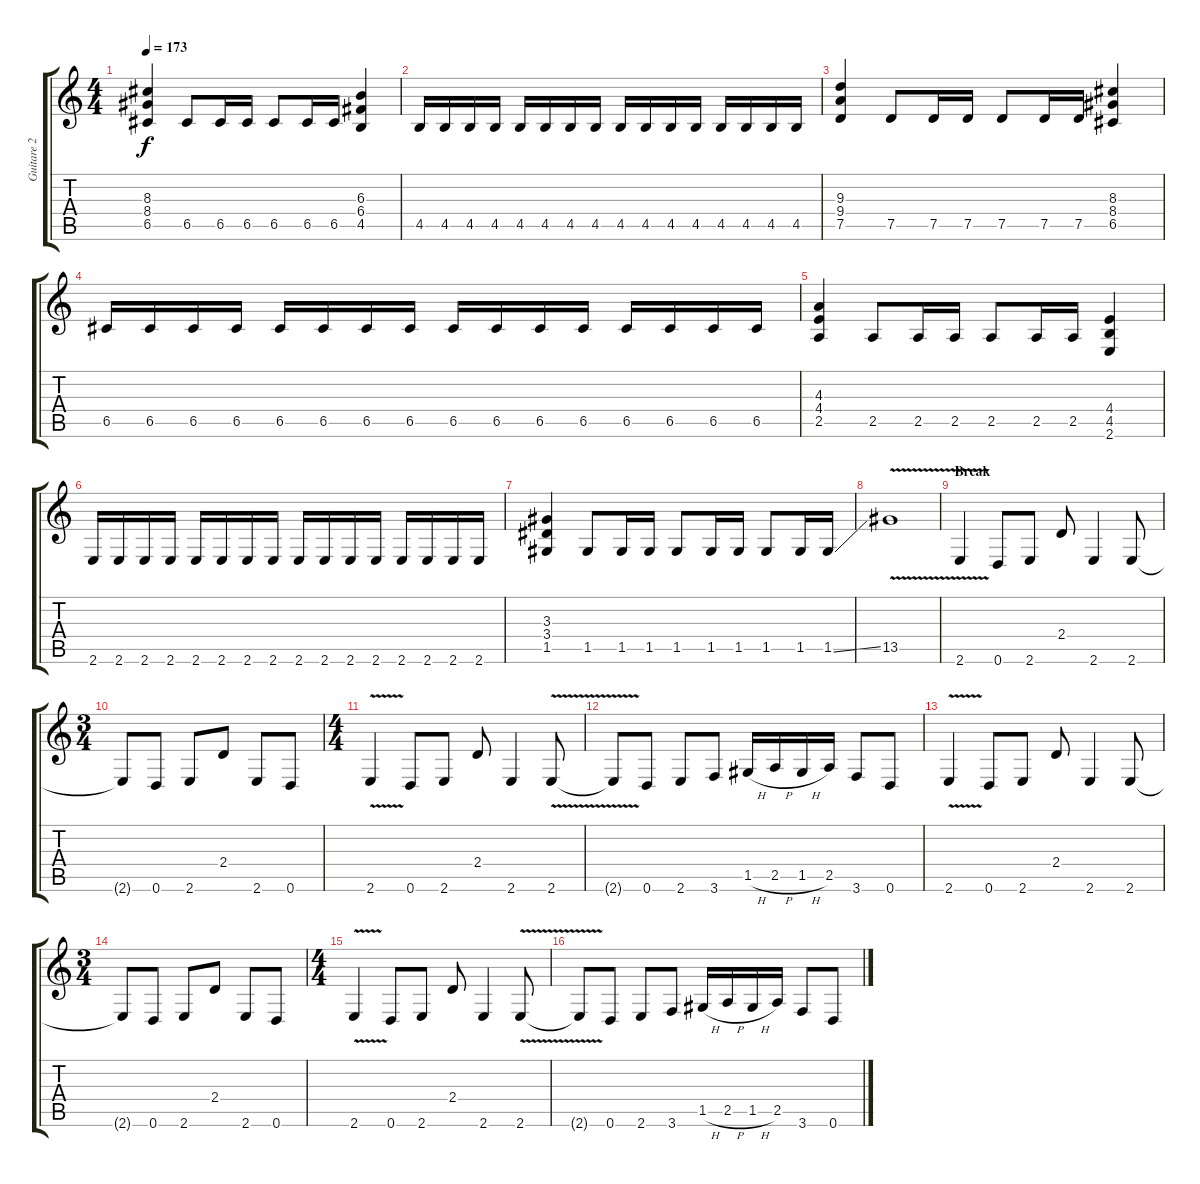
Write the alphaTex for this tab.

\track ("Guitare 2" "Guitare 2") {instrument distortionguitar}
\staff {score tabs}
\tuning (D4 A3 F3 C3 G2 D2) {hide}
\ts (4 4)
\tempo 173
\clef g2
\ks c
(8.3 8.4 6.5).4{dy f} 6.5.8 6.5.16 6.5.16 6.5.8 6.5.16 6.5.16 (6.3 6.4 4.5).4 |
4.5.16 4.5.16 4.5.16 4.5.16 4.5.16 4.5.16 4.5.16 4.5.16 4.5.16 4.5.16 4.5.16 4.5.16 4.5.16 4.5.16 4.5.16 4.5.16 |
(9.3 9.4 7.5).4 7.5.8 7.5.16 7.5.16 7.5.8 7.5.16 7.5.16 (8.3 8.4 6.5).4 |
6.5.16 6.5.16 6.5.16 6.5.16 6.5.16 6.5.16 6.5.16 6.5.16 6.5.16 6.5.16 6.5.16 6.5.16 6.5.16 6.5.16 6.5.16 6.5.16 |
(4.3 4.4 2.5).4 2.5.8 2.5.16 2.5.16 2.5.8 2.5.16 2.5.16 (4.4 4.5 2.6).4 |
2.6.16 2.6.16 2.6.16 2.6.16 2.6.16 2.6.16 2.6.16 2.6.16 2.6.16 2.6.16 2.6.16 2.6.16 2.6.16 2.6.16 2.6.16 2.6.16 |
(3.3 3.4 1.5).4 1.5.8 1.5.16 1.5.16 1.5.8 1.5.16 1.5.16 1.5.8 1.5.16 1.5{ss}.16 |
13.5{v}.1 |
\section ("" "Break")
2.6{v}.4 0.6.8 2.6.8 2.4.8 2.6.4 2.6.8 |
\ts (3 4)
2.6{t}.8 0.6.8 2.6.8 2.4.8 2.6.8 0.6.8 |
\ts (4 4)
2.6{v}.4 0.6.8 2.6.8 2.4.8 2.6.4 2.6{v}.8 |
2.6{t}.8 0.6.8 2.6.8 3.6.8 1.5{h}.16 2.5{h}.16 1.5{h}.16 2.5.16 3.6.8 0.6.8 |
2.6{v}.4 0.6.8 2.6.8 2.4.8 2.6.4 2.6.8 |
\ts (3 4)
2.6{t}.8 0.6.8 2.6.8 2.4.8 2.6.8 0.6.8 |
\ts (4 4)
2.6{v}.4 0.6.8 2.6.8 2.4.8 2.6.4 2.6{v}.8 |
2.6{t}.8 0.6.8 2.6.8 3.6.8 1.5{h}.16 2.5{h}.16 1.5{h}.16 2.5.16 3.6.8 0.6.8
